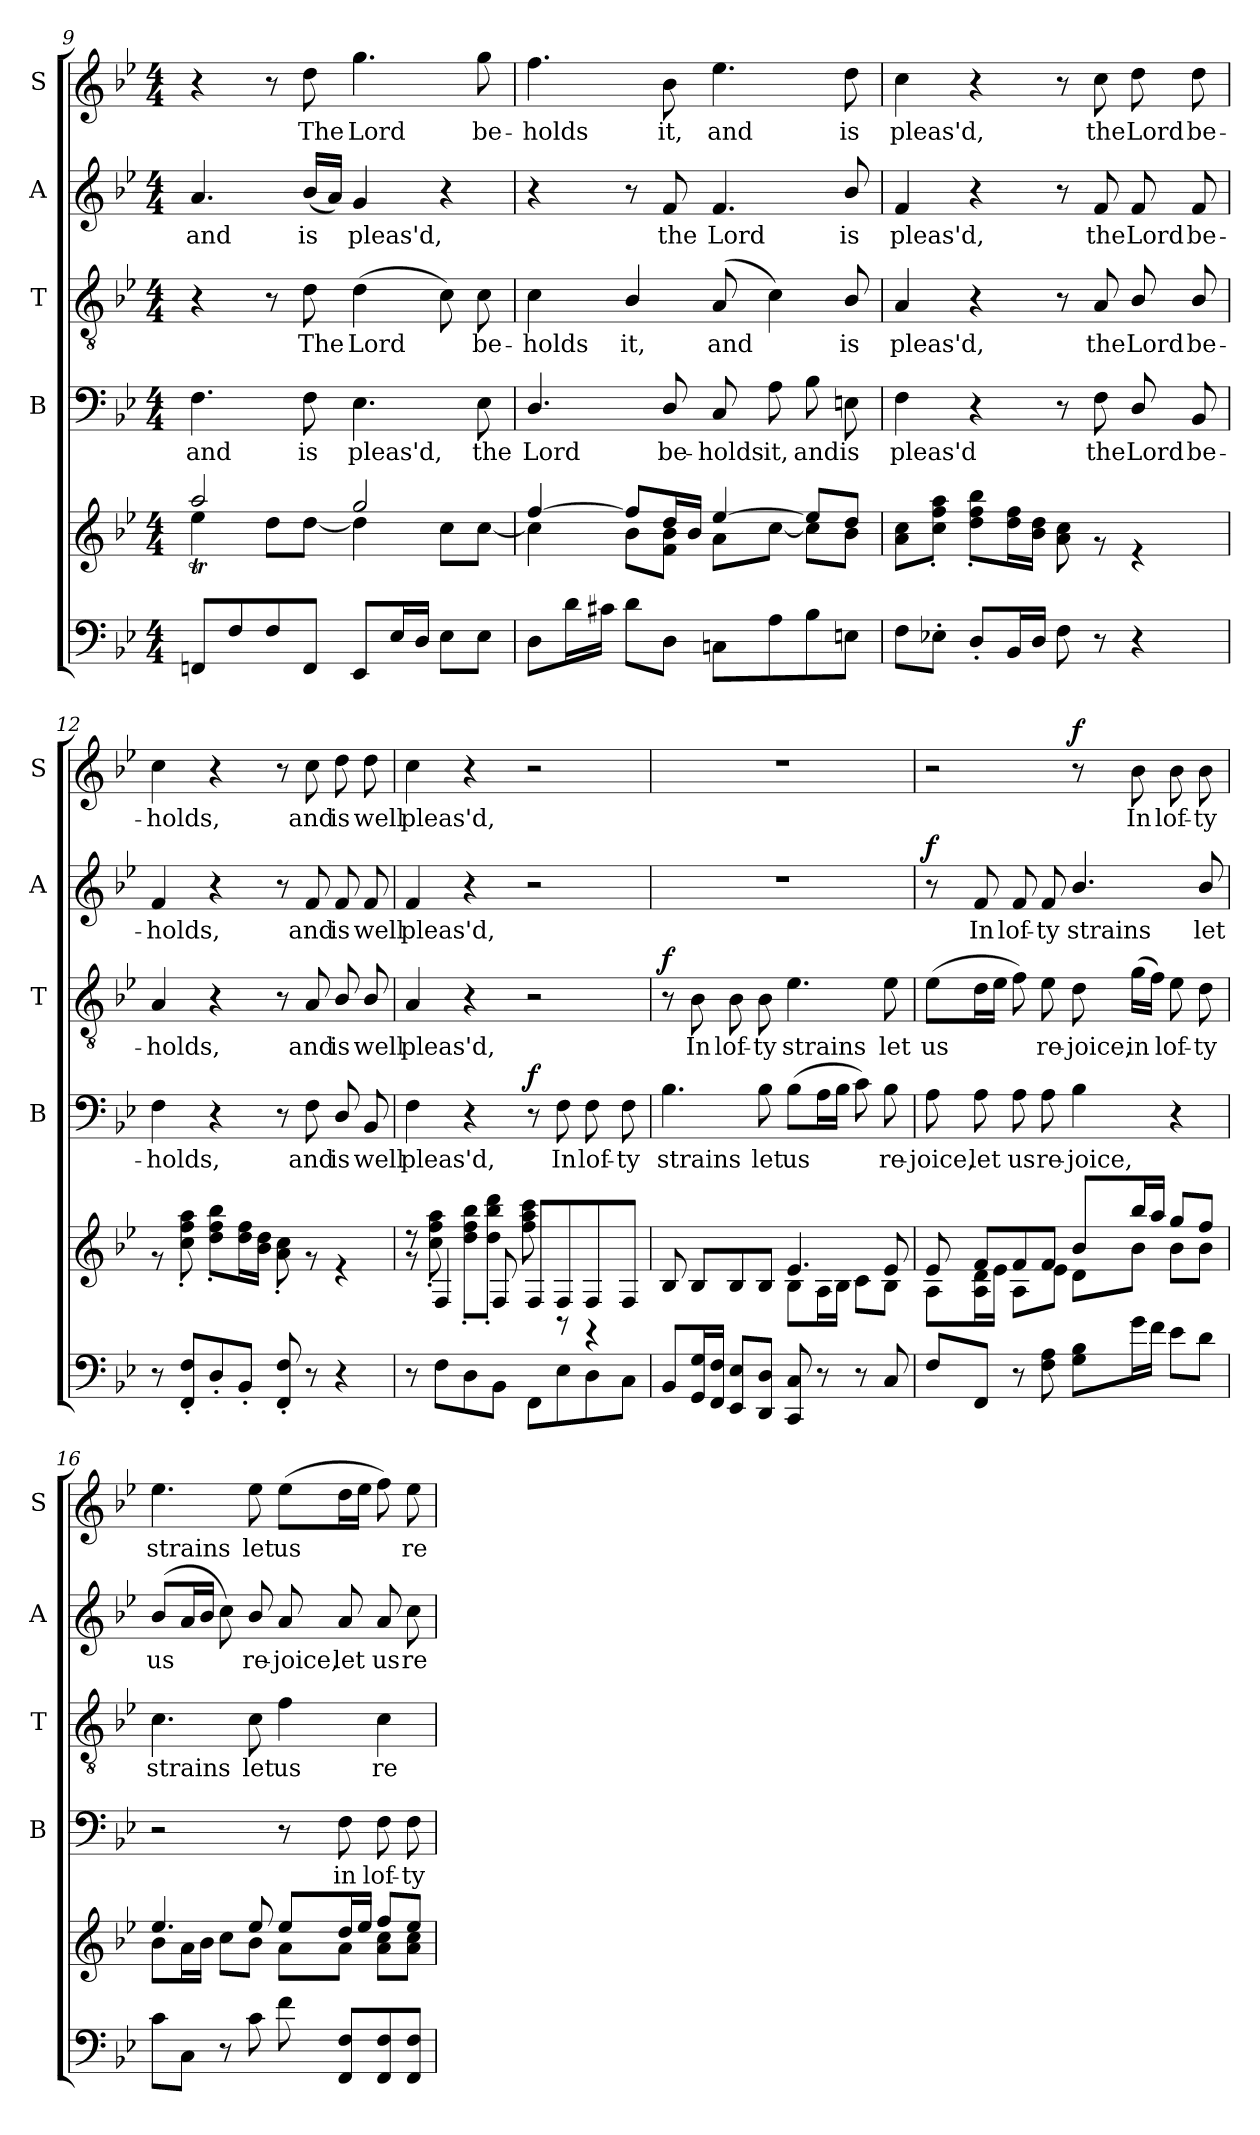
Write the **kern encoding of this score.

**kern	**kern	**kern	**text	**dynam	**kern	**text	**dynam	**kern	**text	**dynam	**kern	**text	**dynam
*part6	*part5	*part4	*part4	*part4	*part3	*part3	*part3	*part2	*part2	*part2	*part1	*part1	*part1
*staff6	*staff5	*staff4	*staff4	*staff4	*staff3	*staff3	*staff3	*staff2	*staff2	*staff2	*staff1	*staff1	*staff1
*	*	*I"B	*	*	*I"T	*	*	*I"A	*	*	*I"S	*	*
*	*	*I'B	*	*	*I'T	*	*	*I'A	*	*	*I'S	*	*
!!LO:LB:g=z
*clefF4	*clefG2	*clefF4	*	*	*clefGv2	*	*	*clefG2	*	*	*clefG2	*	*
*k[b-e-]	*k[b-e-]	*k[b-e-]	*	*	*k[b-e-]	*	*	*k[b-e-]	*	*	*k[b-e-]	*	*
*B-:	*B-:	*B-:	*	*	*B-:	*	*	*B-:	*	*	*B-:	*	*
*M4/4	*M4/4	*M4/4	*	*	*M4/4	*	*	*M4/4	*	*	*M4/4	*	*
=9	=9	=9	=9	=9	=9	=9	=9	=9	=9	=9	=9	=9	=9
*	*^	*	*	*	*	*	*	*	*	*	*	*	*
!	!	!	!	!LO:LY:b	!	!	!	!	!	!LO:LY:b	!	!	!	!
8FFn/L	2aa/	4ee-T\	4.F\	and	.	4r	.	.	4.a/	and	.	4r	.	.
8F/	.	.	.	.	.	.	.	.	.	.	.	.	.	.
8F/	.	8dd\L	.	.	.	8r	.	.	.	.	.	8r	.	.
!	!	!	!	!LO:LY:b	!	!	!LO:LY:b	!	!	!LO:LY:b	!	!	!LO:LY:b	!
8FF/J	.	[<8dd\J	8F\	is	.	8d\	The	.	(<16b-/LL	is	.	8dd\	The	.
.	.	.	.	.	.	.	.	.	16a/JJ)	.	.	.	.	.
!	!	!	!	!LO:LY:b	!	!	!LO:LY:b	!	!	!LO:LY:b	!	!	!LO:LY:b	!
8EE-/L	2gg/	4dd\]	4.E-\	pleas'd,	.	(>4d\	Lord	.	4g/	pleas'd,	.	4.gg\	Lord	.
16E-/L	.	.	.	.	.	.	.	.	.	.	.	.	.	.
16D/JJ	.	.	.	.	.	.	.	.	.	.	.	.	.	.
8E-\L	.	8cc\L	.	.	.	8c\)	.	.	4r	.	.	.	.	.
!	!	!	!	!LO:LY:b	!	!	!LO:LY:b	!	!	!	!	!	!LO:LY:b	!
8E-\J	.	[<8cc\J	8E-\	the	.	8c\	be-	.	.	.	.	8gg\	be-	.
=10	=10	=10	=10	=10	=10	=10	=10	=10	=10	=10	=10	=10	=10	=10
!	!	!	!	!LO:LY:b	!	!	!LO:LY:b	!	!	!	!	!	!LO:LY:b	!
8D\L	[>4ff/	4cc\]	4.D/	Lord	.	4c\	-holds	.	4r	.	.	4.ff\	-holds	.
16d\L	.	.	.	.	.	.	.	.	.	.	.	.	.	.
16c#X\JJ	.	.	.	.	.	.	.	.	.	.	.	.	.	.
!	!	!	!	!	!	!	!LO:LY:b	!	!	!	!	!	!	!
8d\L	8ff/L]	8b-\L	.	.	.	4B-/	it,	.	8r	.	.	.	.	.
!	!	!	!	!LO:LY:b	!	!	!	!	!	!LO:LY:b	!	!	!LO:LY:b	!
8D\J	16dd/L	8f\ 8b-\J	8D/	be-	.	.	.	.	8f/	the	.	8b-\	it,	.
.	16b-/JJ	.	.	.	.	.	.	.	.	.	.	.	.	.
!	!	!	!	!LO:LY:b	!	!	!LO:LY:b	!	!	!LO:LY:b	!	!	!LO:LY:b	!
8Cn\L	[>4ee-/	8a\L	8C/	-holds	.	(<8A/	and	.	4.f/	Lord	.	4.ee-\	and	.
!	!	!	!	!LO:LY:b	!	!	!	!	!	!	!	!	!	!
8A\	.	[<8cc\J	8A\	it,	.	4c\)	.	.	.	.	.	.	.	.
!	!	!	!	!LO:LY:b	!	!	!	!	!	!	!	!	!	!
8B-\	8ee-/L]	8cc\L]	8B-\	and	.	.	.	.	.	.	.	.	.	.
!	!	!	!	!LO:LY:b	!	!	!LO:LY:b	!	!	!LO:LY:b	!	!	!LO:LY:b	!
8En\J	8dd/J	8b-\J	8En\	is	.	8B-/	is	.	8b-/	is	.	8dd\	is	.
=11	=11	=11	=11	=11	=11	=11	=11	=11	=11	=11	=11	=11	=11	=11
!	!	!	!	!LO:LY:b	!	!	!LO:LY:b	!	!	!LO:LY:b	!	!	!LO:LY:b	!
8F\L	1ryy	8a\ 8cc\L	4F\	pleas'd	.	4A/	pleas'd,	.	4f/	pleas'd,	.	4cc\	pleas'd,	.
8E-X'>\J	.	8cc\'> 8ff\'> 8aa\'>J	.	.	.	.	.	.	.	.	.	.	.	.
8D'</L	.	8dd\'> 8ff\'> 8bb-\'>L	4r	.	.	4r	.	.	4r	.	.	4r	.	.
16BB-/L	.	16dd\ 16ff\L	.	.	.	.	.	.	.	.	.	.	.	.
16D/JJ	.	16b-\ 16dd\JJ	.	.	.	.	.	.	.	.	.	.	.	.
8F\	.	8a\ 8cc\	8r	.	.	8r	.	.	8r	.	.	8r	.	.
!	!	!	!	!LO:LY:b	!	!	!LO:LY:b	!	!	!LO:LY:b	!	!	!LO:LY:b	!
8r	.	8r	8F\	the	.	8A/	the	.	8f/	the	.	8cc\	the	.
!	!	!	!	!LO:LY:b	!	!	!LO:LY:b	!	!	!LO:LY:b	!	!	!LO:LY:b	!
4r	.	4r	8D/	Lord	.	8B-/	Lord	.	8f/	Lord	.	8dd\	Lord	.
!	!	!	!	!LO:LY:b	!	!	!LO:LY:b	!	!	!LO:LY:b	!	!	!LO:LY:b	!
.	.	.	8BB-/	be-	.	8B-/	be-	.	8f/	be-	.	8dd\	be-	.
=12	=12	=12	=12	=12	=12	=12	=12	=12	=12	=12	=12	=12	=12	=12
!	!	!	!	!LO:LY:b	!	!	!LO:LY:b	!	!	!LO:LY:b	!	!	!LO:LY:b	!
8r	1ryy	8r	4F\	-holds,	.	4A/	-holds,	.	4f/	-holds,	.	4cc\	-holds,	.
8FF/'< 8F/'<L	.	8cc\'> 8ff\'> 8aa\'>	.	.	.	.	.	.	.	.	.	.	.	.
8D'</	.	8dd\'> 8ff\'> 8bb-\'>L	4r	.	.	4r	.	.	4r	.	.	4r	.	.
8BB-'</J	.	16dd\ 16ff\L	.	.	.	.	.	.	.	.	.	.	.	.
.	.	16b-\ 16dd\JJ	.	.	.	.	.	.	.	.	.	.	.	.
8FF/'< 8F/'<	.	8a\'> 8cc\'>	8r	.	.	8r	.	.	8r	.	.	8r	.	.
!	!	!	!	!LO:LY:b	!	!	!LO:LY:b	!	!	!LO:LY:b	!	!	!LO:LY:b	!
8r	.	8r	8F\	and	.	8A/	and	.	8f/	and	.	8cc\	and	.
!	!	!	!	!LO:LY:b	!	!	!LO:LY:b	!	!	!LO:LY:b	!	!	!LO:LY:b	!
4r	.	4r	8D/	is	.	8B-/	is	.	8f/	is	.	8dd\	is	.
!	!	!	!	!LO:LY:b	!	!	!LO:LY:b	!	!	!LO:LY:b	!	!	!LO:LY:b	!
.	.	.	8BB-/	well	.	8B-/	well	.	8f/	well	.	8dd\	well	.
!!LO:PB:g=z
=13	=13	=13	=13	=13	=13	=13	=13	=13	=13	=13	=13	=13	=13	=13
!	!	!	!	!LO:LY:b	!	!	!LO:LY:b	!	!	!LO:LY:b	!	!	!LO:LY:b	!
8r	8r	8r	4F\	pleas'd,	.	4A/	pleas'd,	.	4f/	pleas'd,	.	4cc\	pleas'd,	.
8F\L	4F/	8cc\'< 8ff\'< 8aa\'<	.	.	.	.	.	.	.	.	.	.	.	.
8D\	.	8dd\'< 8ff\'< 8bb-\'<L	4r	.	.	4r	.	.	4r	.	.	4r	.	.
8BB-\J	8F/	8dd\'< 8bb-\'< 8ddd\'<J	.	.	.	.	.	.	.	.	.	.	.	.
!	!	!	!	!	!LO:DY:b	!	!	!	!	!	!	!	!	!
8FF\L	8F/L	8ff\ 8aa\ 8ccc\	8r	.	f	2r	.	.	2r	.	.	2r	.	.
!	!	!	!	!LO:LY:b	!	!	!	!	!	!	!	!	!	!
8E-\	8F/	8r	8F\	In	.	.	.	.	.	.	.	.	.	.
!	!	!	!	!LO:LY:b	!	!	!	!	!	!	!	!	!	!
8D\	8F/	4r	8F\	lof-	.	.	.	.	.	.	.	.	.	.
!	!	!	!	!LO:LY:b	!	!	!	!	!	!	!	!	!	!
8C\J	8F/J	.	8F\	-ty	.	.	.	.	.	.	.	.	.	.
=14	=14	=14	=14	=14	=14	=14	=14	=14	=14	=14	=14	=14	=14	=14
!	!	!	!	!LO:LY:b	!	!	!	!LO:DY:b	!	!	!	!	!	!
8BB-/L	8B-/	2ryy	4.B-\	strains	.	8r	.	f	1r	.	.	1r	.	.
!	!	!	!	!	!	!	!LO:LY:b	!	!	!	!	!	!	!
16GG/ 16G/L	8B-/L	.	.	.	.	8B-\	In	.	.	.	.	.	.	.
16FF/ 16F/JJ	.	.	.	.	.	.	.	.	.	.	.	.	.	.
!	!	!	!	!	!	!	!LO:LY:b	!	!	!	!	!	!	!
8EE-/ 8E-/L	8B-/	.	.	.	.	8B-\	lof-	.	.	.	.	.	.	.
!	!	!	!	!LO:LY:b	!	!	!LO:LY:b	!	!	!	!	!	!	!
8DD/ 8D/J	8B-/J	.	8B-\	let	.	8B-\	-ty	.	.	.	.	.	.	.
!	!	!	!	!LO:LY:b	!	!	!LO:LY:b	!	!	!	!	!	!	!
8CC/ 8C/	4.e-/	8B-\L	(>8B-\L	us	.	4.e-\	strains	.	.	.	.	.	.	.
8r	.	16A\L	16A\L	.	.	.	.	.	.	.	.	.	.	.
.	.	16B-\JJ	16B-\JJ	.	.	.	.	.	.	.	.	.	.	.
8r	.	8c\L	8c\)	.	.	.	.	.	.	.	.	.	.	.
!	!	!	!	!LO:LY:b	!	!	!LO:LY:b	!	!	!	!	!	!	!
8C/	8e-/	8B-\J	8B-\	re-	.	8e-\	let	.	.	.	.	.	.	.
=15	=15	=15	=15	=15	=15	=15	=15	=15	=15	=15	=15	=15	=15	=15
!	!	!	!	!LO:LY:b	!	!	!LO:LY:b	!	!	!	!LO:DY:b	!	!	!
8F/L	8e-/	8A\L	8A\	-joice,	.	(>8e-\L	us	.	8r	.	f	2r	.	.
!	!	!	!	!LO:LY:b	!	!	!	!	!	!LO:LY:b	!	!	!	!
8FF/J	8f/L	16A\ 16d\L	8A\	let	.	16d\L	.	.	8f/	In	.	.	.	.
.	.	16e-\JJ	.	.	.	16e-\JJ	.	.	.	.	.	.	.	.
!	!	!	!	!LO:LY:b	!	!	!	!	!	!LO:LY:b	!	!	!	!
8r	8f/	8A\L	8A\	us	.	8f\)	.	.	8f/	lof-	.	.	.	.
!	!	!	!	!LO:LY:b	!	!	!LO:LY:b	!	!	!LO:LY:b	!	!	!	!
8F\ 8A\	8f/J	8e-\J	8A\	re-	.	8e-\	re-	.	8f/	-ty	.	.	.	.
!	!	!	!	!LO:LY:b	!	!	!LO:LY:b	!	!	!LO:LY:b	!	!	!	!LO:DY:b
8G\ 8B-\L	8b-/L	8d\L	4B-\	-joice,	.	8d\	-joice,	.	4.b-/	strains	.	8r	.	f
!	!	!	!	!	!	!	!LO:LY:b	!	!	!	!	!	!LO:LY:b	!
16g\L	16bb-/L	8b-\J	.	.	.	(>16g\LL	in	.	.	.	.	8b-\	In	.
16f\JJ	16aa/JJ	.	.	.	.	16f\JJ)	.	.	.	.	.	.	.	.
!	!	!	!	!	!	!	!LO:LY:b	!	!	!	!	!	!LO:LY:b	!
8e-\L	8gg/L	8b-\L	4r	.	.	8e-\	lof-	.	.	.	.	8b-\	lof-	.
!	!	!	!	!	!	!	!LO:LY:b	!	!	!LO:LY:b	!	!	!LO:LY:b	!
8d\J	8ff/J	8b-\J	.	.	.	8d\	-ty	.	8b-/	let	.	8b-\	-ty	.
!!LO:LB:g=z
=16	=16	=16	=16	=16	=16	=16	=16	=16	=16	=16	=16	=16	=16	=16
!	!	!	!	!	!	!	!LO:LY:b	!	!	!LO:LY:b	!	!	!LO:LY:b	!
8c\L	4.ee-/	8b-\L	2r	.	.	4.c\	strains	.	(<8b-/L	us	.	4.ee-\	strains	.
8C\J	.	16a\L	.	.	.	.	.	.	16a/L	.	.	.	.	.
.	.	16b-\JJ	.	.	.	.	.	.	16b-/JJ	.	.	.	.	.
8r	.	8cc\L	.	.	.	.	.	.	8cc\)	.	.	.	.	.
!	!	!	!	!	!	!	!LO:LY:b	!	!	!LO:LY:b	!	!	!LO:LY:b	!
8c\	8ee-/	8b-\J	.	.	.	8c\	let	.	8b-/	re-	.	8ee-\	let	.
!	!	!	!	!	!	!	!LO:LY:b	!	!	!LO:LY:b	!	!	!LO:LY:b	!
8f\	8ee-/L	8a\L	8r	.	.	4f\	us	.	8a/	-joice,	.	(>8ee-\L	us	.
!	!	!	!	!LO:LY:b	!	!	!	!	!	!LO:LY:b	!	!	!	!
8FF/ 8F/L	16dd/L	8a\J	8F\	in	.	.	.	.	8a/	let	.	16dd\L	.	.
.	16ee-/JJ	.	.	.	.	.	.	.	.	.	.	16ee-\JJ	.	.
!	!	!	!	!LO:LY:b	!	!	!LO:LY:b	!	!	!LO:LY:b	!	!	!	!
8FF/ 8F/	8ff/L	8a\ 8cc\L	8F\	lof-	.	4c\	re-	.	8a/	us	.	8ff\)	.	.
!	!	!	!	!LO:LY:b	!	!	!	!	!	!LO:LY:b	!	!	!LO:LY:b	!
8FF/ 8F/J	8ee-/J	8a\ 8cc\J	8F\	-ty	.	.	.	.	8cc\	re-	.	8ee-\	re-	.
*	*v	*v	*	*	*	*	*	*	*	*	*	*	*	*
=	=	=	=	=	=	=	=	=	=	=	=	=	=
*-	*-	*-	*-	*-	*-	*-	*-	*-	*-	*-	*-	*-	*-
